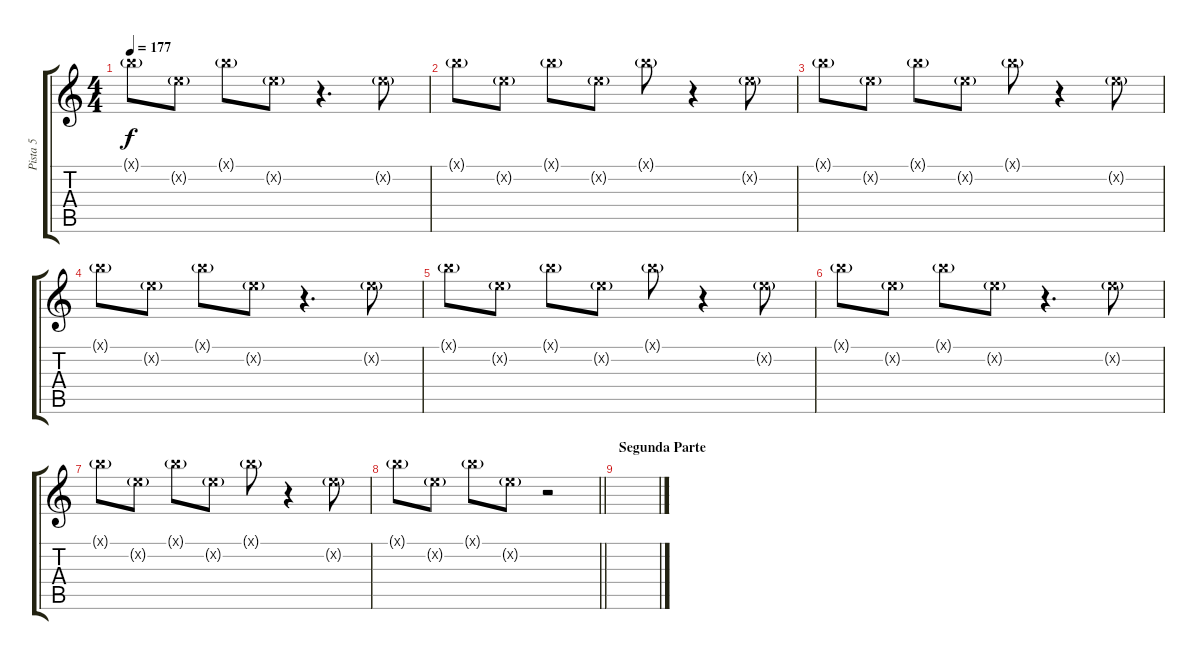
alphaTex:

\track ("Pista 5" "Pista 5") {instrument acousticguitarnylon}
\staff {score tabs}
\tuning (E4 B3 G3 D3 A2 E2) {hide}
\ts (4 4)
\tempo 177
\clef g2
\ks c
7.1{g x}.8{dy f instrument banjo} 5.2{g x}.8 7.1{g x}.8 5.2{g x}.8 r.4{d} 5.2{g x}.8 |
7.1{g x}.8 5.2{g x}.8 7.1{g x}.8 5.2{g x}.8 7.1{g x}.8 r.4 5.2{g x}.8 |
7.1{g x}.8 5.2{g x}.8 7.1{g x}.8 5.2{g x}.8 7.1{g x}.8 r.4 5.2{g x}.8 |
7.1{g x}.8 5.2{g x}.8 7.1{g x}.8 5.2{g x}.8 r.4{d} 5.2{g x}.8 |
7.1{g x}.8 5.2{g x}.8 7.1{g x}.8 5.2{g x}.8 7.1{g x}.8 r.4 5.2{g x}.8 |
7.1{g x}.8 5.2{g x}.8 7.1{g x}.8 5.2{g x}.8 r.4{d} 5.2{g x}.8 |
7.1{g x}.8{volume 13} 5.2{g x}.8 7.1{g x}.8 5.2{g x}.8 7.1{g x}.8 r.4 5.2{g x}.8 |
\barLineRight lightlight
7.1{g x}.8 5.2{g x}.8 7.1{g x}.8 5.2{g x}.8 r.2 |
\section ("" "Segunda Parte")
